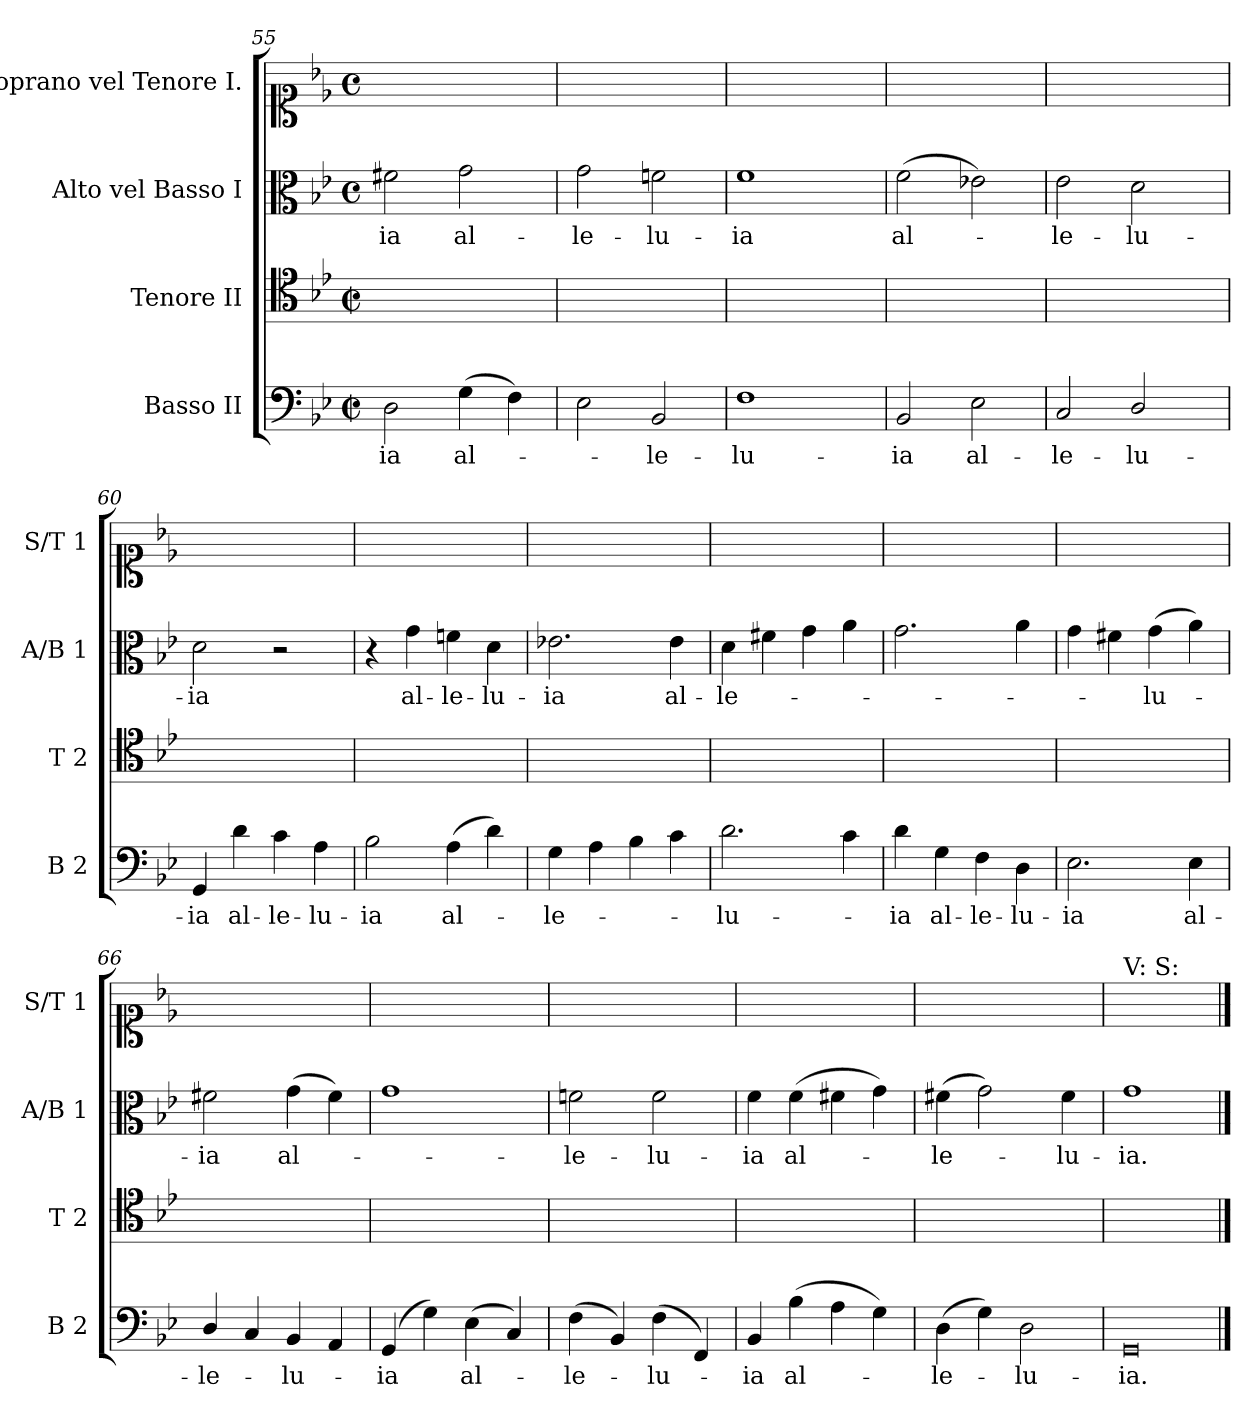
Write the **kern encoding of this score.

**kern	**text	**kern	**text	**kern	**text	**kern	**text
*part4	*part4	*part3	*part3	*part2	*part2	*part1	*part1
*staff4	*staff4	*staff3	*staff3	*staff2	*staff2	*staff1	*staff1
*I"Basso II	*	*I"Tenore II	*	*I"Alto vel Basso I	*	*I"Soprano vel Tenore I.	*
*I'B 2	*	*I'T 2	*	*I'A/B 1	*	*I'S/T 1	*
*clefF4	*	*clefC4	*	*clefC3	*	*clefC1	*
*k[b-e-]	*	*k[b-e-]	*	*k[b-e-]	*	*k[b-e-]	*
*g:	*	*g:	*	*g:	*	*g:	*
*M4/4	*	*M4/4	*	*M4/4	*	*M4/4	*
*met(c|)	*	*met(c|)	*	*met(c)	*	*met(c)	*
=55	=55	=55	=55	=55	=55	=55	=55
2D\	-ia	2A/yy	-ia	2f#X\	-ia	2dd\yy	-ja
(4G\	al-	[2G/yy	al-	2g\	al-	(2b-\yy	al-
4F\)	.	.	.	.	.	.	.
=56	=56	=56	=56	=56	=56	=56	=56
2E-\	.	2G/yy]	.	2g\	-le-	2ee-X\yy)	.
2BB-/	-le-	2B-\yy	-le-	2fn\	-lu-	2dd\yy	-le-
=57	=57	=57	=57	=57	=57	=57	=57
1F	-lu-	(2B-\yy	-lu-	1f	-ia	1ccyy	-lu-
.	.	2A\yy)	.	.	.	.	.
=58	=58	=58	=58	=58	=58	=58	=58
2BB-/	-ia	2B-\yy	-ia	(2f\	al-	2dd\yy	-ja
2E-\	al-	2G/yy	al-	2e-X\)	.	2b-\yy	al-
=59	=59	=59	=59	=59	=59	=59	=59
2C/	-le-	2G/yy	-le-	2e-\	-le-	2.a\yy	-le-
2D/	-lu-	2F#X/yy	-lu-	2d\	-lu-	.	.
.	.	.	.	.	.	4a\yy	-lu-
=60	=60	=60	=60	=60	=60	=60	=60
4GG/	-ia	4G/yy	-ia	2d\	-ia	4b-\yy	-ja
4d\	al-	4d\yy	al-	.	.	4dd\yy	al-
4c\	-le-	4c\yy	-le-	2r	.	4cc\yy	-le-
4A\	-lu-	4A\yy	-lu-	.	.	4a\yy	-lu-
=61	=61	=61	=61	=61	=61	=61	=61
2B-\	-ia	(2B-\yy	-ia	4r	.	2b-\yy	-ja
.	.	.	.	4g\	al-	.	.
(4A\	al-	4A\yy)	.	4fn\	-le-	(4a\yy	al-
4d\)	.	4d\yy	al-	4d\	-lu-	4dd\yy)	.
=62	=62	=62	=62	=62	=62	=62	=62
4G\	-le-	(4G\yy	-le-	2.e-X\	-ia	(4g\yy	-le-
4A\	.	4A\yy)	.	.	.	4a\yy	.
4B-\	.	(4B-\yy	-lu-	.	.	4b-\yy	.
4c\	.	4c\yy)	.	4e-\	al-	4cc\yy)	.
=63	=63	=63	=63	=63	=63	=63	=63
2.d\	-lu-	4d\yy	-ia	4d\	-le-	2.dd\yy	-lu-
.	.	4d\yy	al-	4f#X\	.	.	.
.	.	4c\yy	-le-	4g\	.	.	.
4c\	.	4A\yy	-lu-	4a\	.	4cc\yy	.
=64	=64	=64	=64	=64	=64	=64	=64
4d\	-ia	(2B-\yy	-ia	2.g\	.	2dd\yy	-ja
4G\	al-	.	.	.	.	.	.
4F\	-le-	4A\yy)	.	.	.	4ryy	.
4D\	-lu-	4d\yy	al-	4a\	.	4dd\yy	al-
=65	=65	=65	=65	=65	=65	=65	=65
2.E-\	-ia	4G/yy	-le-	4g\	.	(4b-\yy	-[le]-
.	.	4A/yy	.	4f#X\	.	4a\yy)	.
.	.	4B-\yy	-lu-	(4g\	-lu-	(4g\yy	-lu-
4E-\	al-	4c\yy	.	4a\)	.	4cc\yy)	.
=66	=66	=66	=66	=66	=66	=66	=66
4D/	-le-	2.d\yy	-ia	2f#X\	-ia	2a\yy	-ja
4C/	.	.	.	.	.	.	.
4BB-/	-lu-	.	.	(4g\	al-	(4b-\yy	al-
4AA/	.	4c\yy	.	4f#\)	.	4cc\yy)	.
=67	=67	=67	=67	=67	=67	=67	=67
(4GG/	-ia	2.B-\yy	.	1g	.	(4dd\yy	-le-
4G\)	.	.	.	.	.	2b-\yy)	.
(4E-\	al-	.	.	.	.	.	.
4C/)	.	(4e-\yy	al-	.	.	4cc\yy	-lu-
=68	=68	=68	=68	=68	=68	=68	=68
(4F\	-le-	4c\yy)	.	2fn\	-le-	(4a\yy	-ja
4BB-/)	.	4d\yy	-le-	.	.	2b-\yy	.
(4F\	-lu-	2c\yy	-lu-	2f\	-lu-	.	.
4FF/)	.	.	.	.	.	4a\yy	.
=69	=69	=69	=69	=69	=69	=69	=69
4BB-/	-ia	4d\yy	-ia	4f\	-ia	4b-\yy)	.
(4B-\	al-	4B-\yy	al-	(4f\	al-	4dd\yy	al-
4A\	.	4c\yy	.	4f#X\	.	4cc\yy	-le-
4G\)	.	4d\yy	.	4g\)	.	4b-\yy	-lu-
=70	=70	=70	=70	=70	=70	=70	=70
(4D\	-le-	2d\yy	-le-	(4f#X\	-le-	4a\yy	-ja
4G\)	.	.	.	2g\)	.	4b-\yy	al-
2D\	-lu-	2d\yy	-lu-	.	.	4a\yy	-le-
.	.	.	.	4f#\	-lu-	4a\yy	-lu-
=71	=71	=71	=71	=71	=71	=71	=71
!	!	!	!	!	!	!LO:TX:a:t=V&colon; S&colon;	!
!LO:N:vis=0	!	!	!	!	!	!LO:N:vis=0	!
1GG	-ia.	1dyy	-ia.	1g	-ia.	1bnyy	-ja.
==	==	==	==	==	==	==	==
*-	*-	*-	*-	*-	*-	*-	*-
